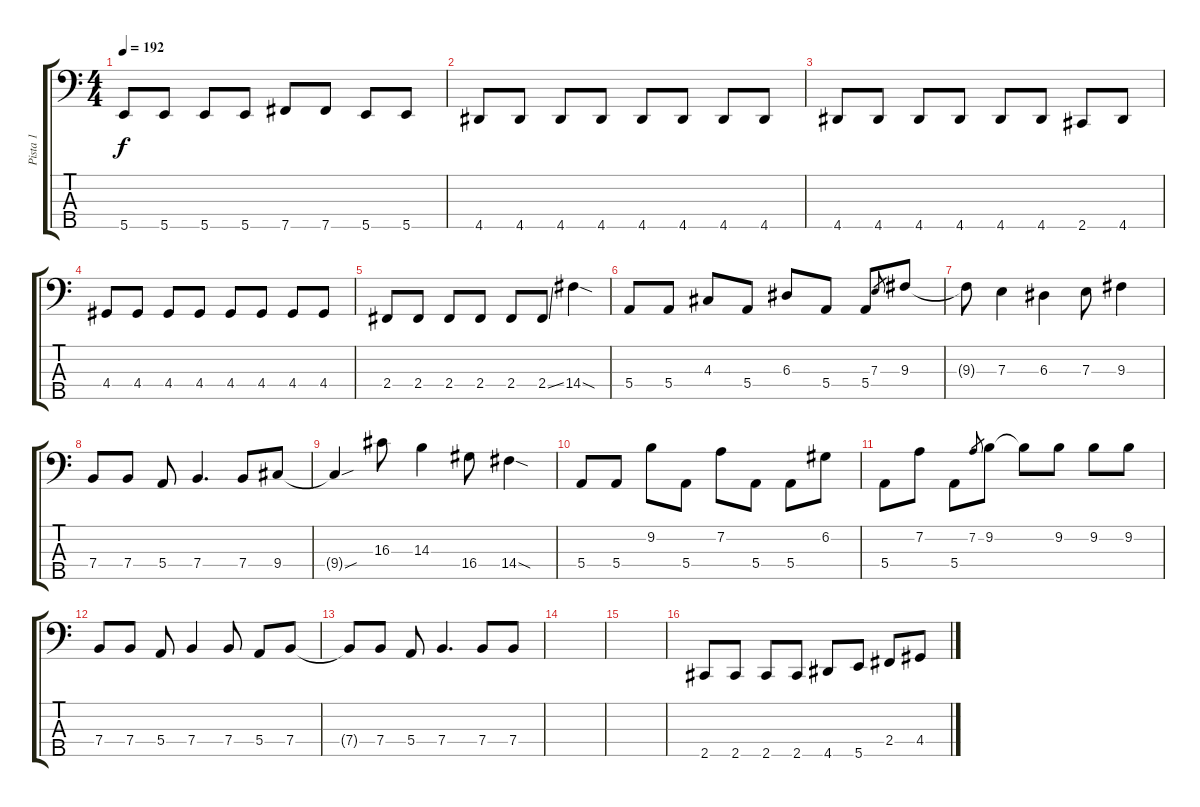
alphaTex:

\track ("Pista 1" "Pista 1") {instrument electricbassfinger}
\staff {score tabs}
\tuning (G2 D2 A1 E1 B0) {hide}
\ts (4 4)
\tempo 192
\clef f4
\ks c
5.5.8{dy f} 5.5.8 5.5.8 5.5.8 7.5.8 7.5.8 5.5.8 5.5.8 |
4.5.8 4.5.8 4.5.8 4.5.8 4.5.8 4.5.8 4.5.8 4.5.8 |
4.5.8 4.5.8 4.5.8 4.5.8 4.5.8 4.5.8 2.5.8 4.5.8 |
4.4.8 4.4.8 4.4.8 4.4.8 4.4.8 4.4.8 4.4.8 4.4.8 |
2.4.8 2.4.8 2.4.8 2.4.8 2.4.8 2.4{ss}.8 14.4{sod}.4 |
5.4.8 5.4.8 4.3.8 5.4.8 6.3.8 5.4.8 5.4.8 7.3.8{gr} 9.3.8 |
9.3{t}.8 7.3.4 6.3.4 7.3.8 9.3.4 |
7.4.8 7.4.8 5.4.8 7.4.4{d} 7.4.8 9.4.8 |
9.4{sou t}.4 16.3.8 14.3.4 16.4.8 14.4{sod}.4 |
5.4.8 5.4.8 9.2.8 5.4.8 7.2.8 5.4.8 5.4.8 6.2.8 |
5.4.8 7.2.8 5.4.8 7.2.8{gr} 9.2.8 9.2{t}.8 9.2.8 9.2.8 9.2.8 |
7.4.8 7.4.8 5.4.8 7.4.4 7.4.8 5.4.8 7.4.8 |
7.4{t}.8 7.4.8 5.4.8 7.4.4{d} 7.4.8 7.4.8 |
|
|
2.5.8 2.5.8 2.5.8 2.5.8 4.5.8 5.5.8 2.4.8 4.4.8
